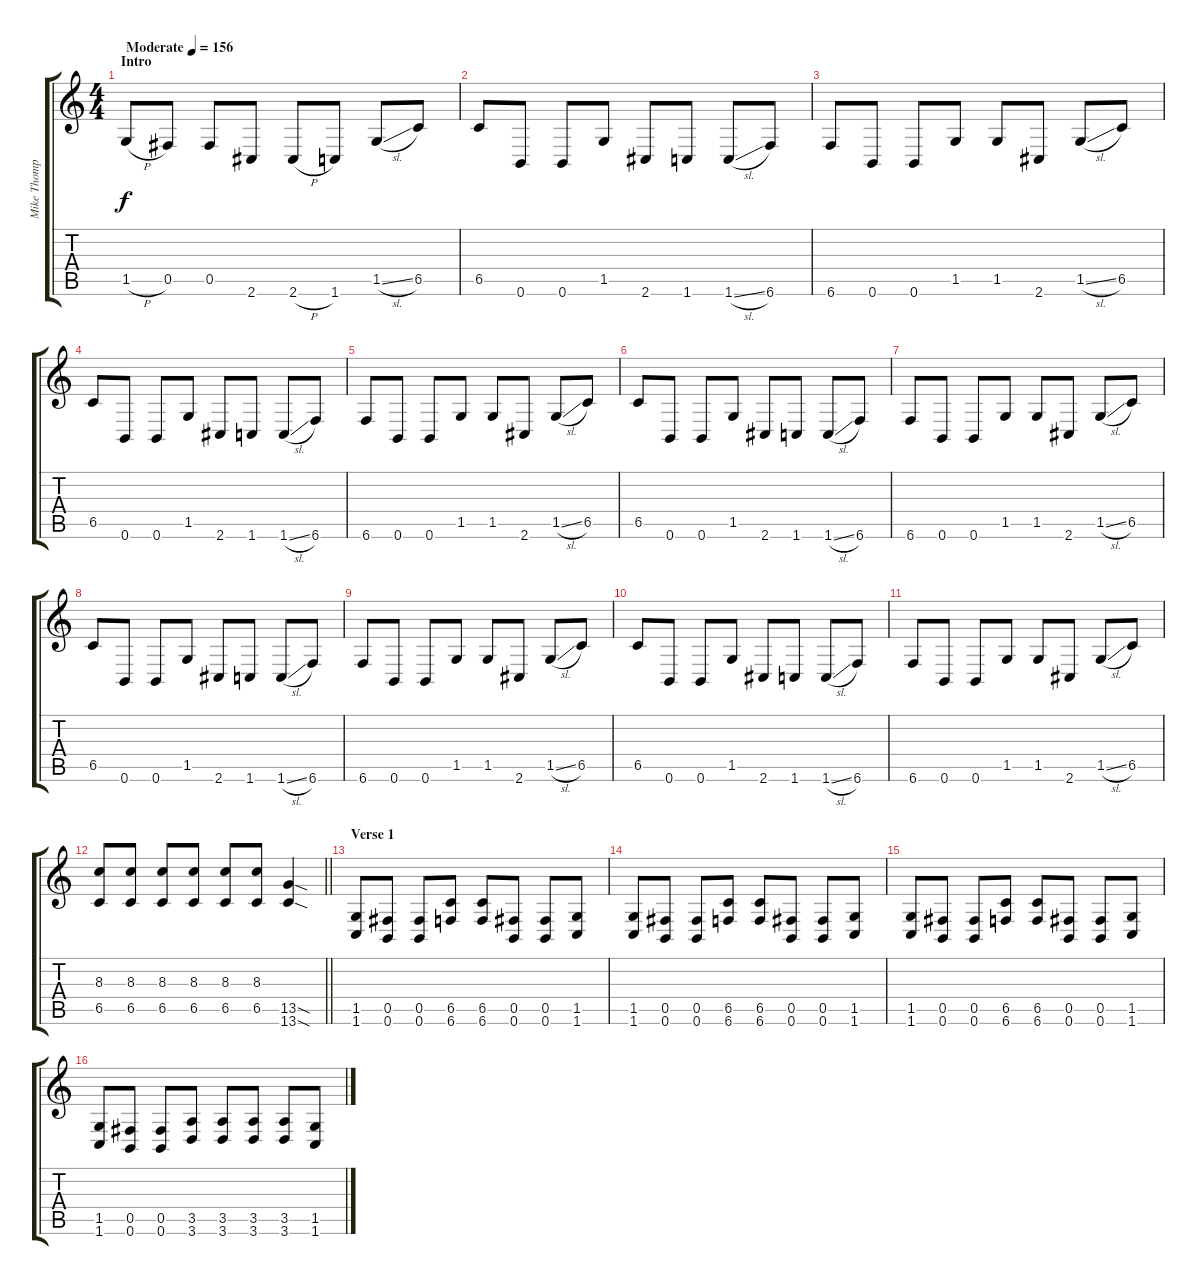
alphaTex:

\track ("Mike Thompson" "Mike Thomp") {instrument distortionguitar}
\staff {score tabs}
\tuning (Db4 Ab3 E3 B2 Gb2 B1) {hide}
\ts (4 4)
\section ("" "Intro")
\tempo (156 "Moderate")
\clef g2
\ks c
1.5{h}.8{dy f instrument distortionguitar} 0.5.8 0.5.8 2.6.8 2.6{h}.8 1.6.8 1.5{sl}.8 6.5.8 |
6.5.8 0.6.8 0.6.8 1.5.8 2.6.8 1.6.8 1.6{sl}.8 6.6.8 |
6.6.8 0.6.8 0.6.8 1.5.8 1.5.8 2.6.8 1.5{sl}.8 6.5.8 |
6.5.8 0.6.8 0.6.8 1.5.8 2.6.8 1.6.8 1.6{sl}.8 6.6.8 |
6.6.8 0.6.8 0.6.8 1.5.8 1.5.8 2.6.8 1.5{sl}.8 6.5.8 |
6.5.8 0.6.8 0.6.8 1.5.8 2.6.8 1.6.8 1.6{sl}.8 6.6.8 |
6.6.8 0.6.8 0.6.8 1.5.8 1.5.8 2.6.8 1.5{sl}.8 6.5.8 |
6.5.8 0.6.8 0.6.8 1.5.8 2.6.8 1.6.8 1.6{sl}.8 6.6.8 |
6.6.8 0.6.8 0.6.8 1.5.8 1.5.8 2.6.8 1.5{sl}.8 6.5.8 |
6.5.8 0.6.8 0.6.8 1.5.8 2.6.8 1.6.8 1.6{sl}.8 6.6.8 |
6.6.8 0.6.8 0.6.8 1.5.8 1.5.8 2.6.8 1.5{sl}.8 6.5.8 |
\barLineRight lightlight
(8.3 6.5).8 (8.3 6.5).8 (8.3 6.5).8 (8.3 6.5).8 (8.3 6.5).8 (8.3 6.5).8 (13.5{sod} 13.6{sod}).4 |
\section ("" "Verse 1")
(1.5 1.6).8 (0.5 0.6).8 (0.5 0.6).8 (6.5 6.6).8 (6.5 6.6).8 (0.5 0.6).8 (0.5 0.6).8 (1.5 1.6).8 |
(1.5 1.6).8 (0.5 0.6).8 (0.5 0.6).8 (6.5 6.6).8 (6.5 6.6).8 (0.5 0.6).8 (0.5 0.6).8 (1.5 1.6).8 |
(1.5 1.6).8 (0.5 0.6).8 (0.5 0.6).8 (6.5 6.6).8 (6.5 6.6).8 (0.5 0.6).8 (0.5 0.6).8 (1.5 1.6).8 |
(1.5 1.6).8 (0.5 0.6).8 (0.5 0.6).8 (3.5 3.6).8 (3.5 3.6).8 (3.5 3.6).8 (3.5 3.6).8 (1.5 1.6).8
